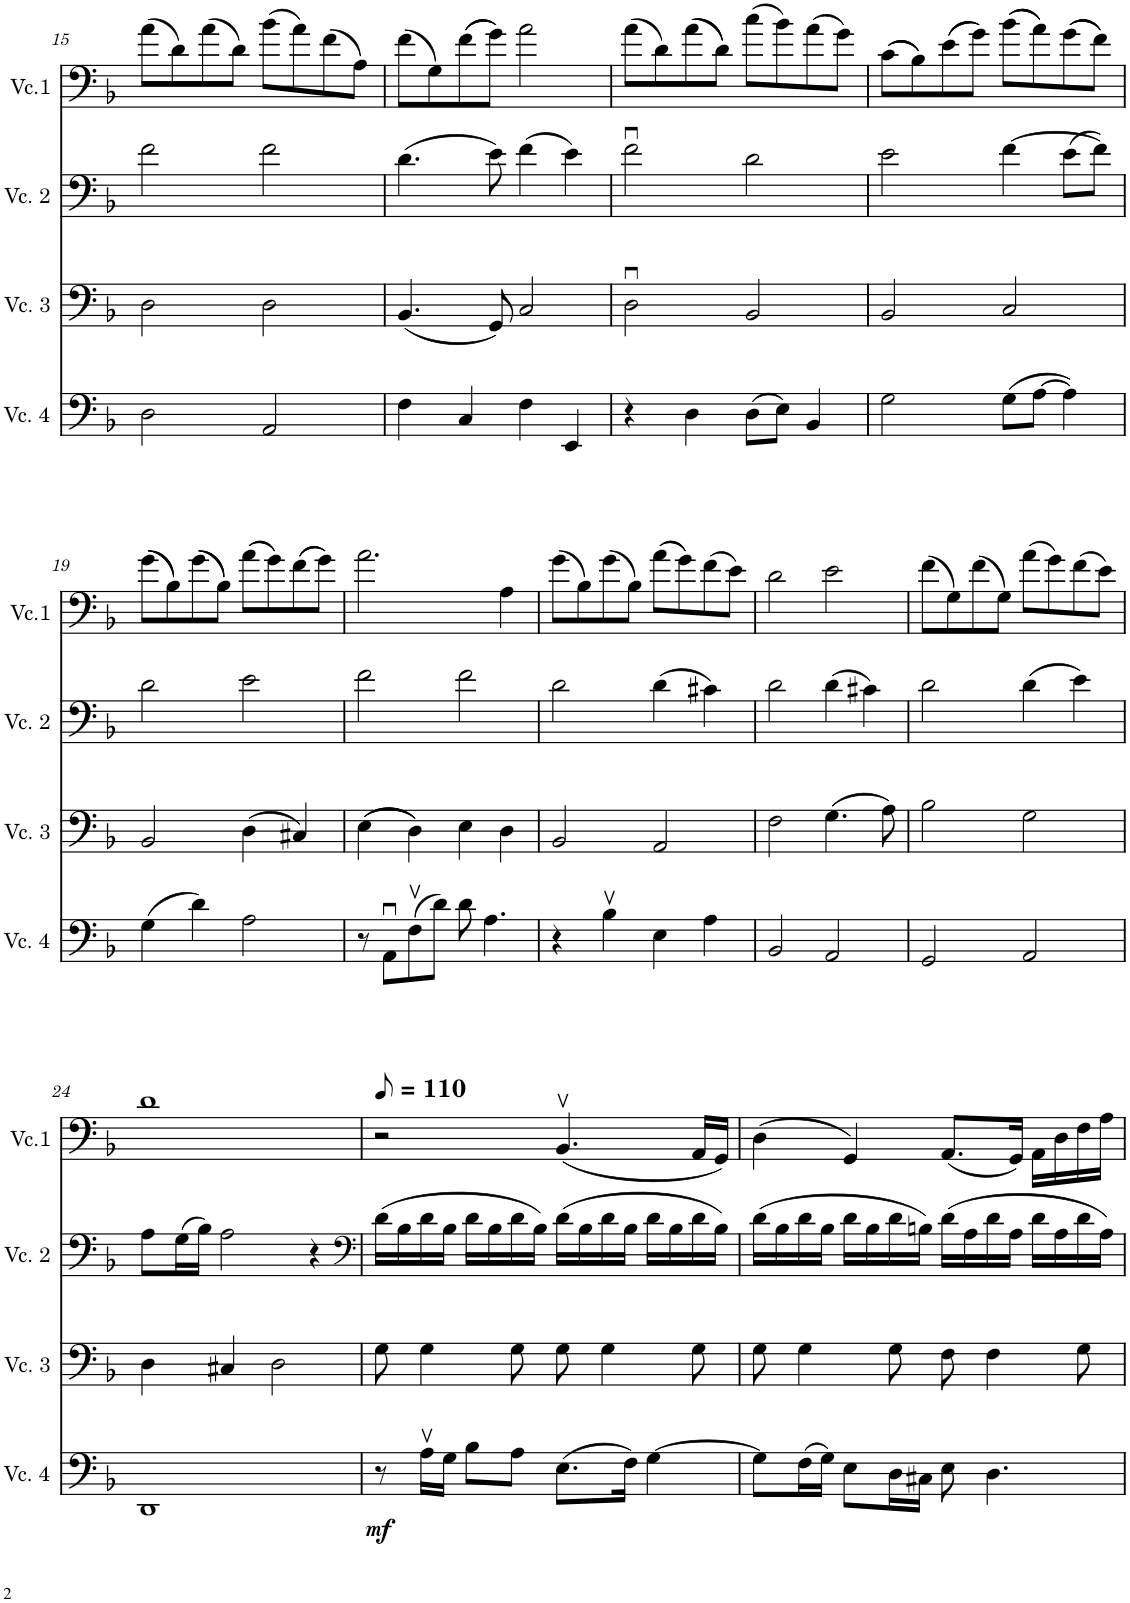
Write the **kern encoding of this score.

**kern	**dynam	**kern	**kern	**kern
*part4	*part4	*part3	*part2	*part1
*staff4	*staff4	*staff3	*staff2	*staff1
*I"Cello 4	*	*I"Cello 3	*I"Cello 2	*I"Cello 1
!!LO:PB:g=z
*clefF4	*	*clefF4	*clefF4	*clefF4
*k[b-]	*	*k[b-]	*k[b-]	*k[b-]
*M4/4	*	*M4/4	*M4/4	*M4/4
=15	=15	=15	=15	=15
2D\	.	2D\	2f\	(8a\L
.	.	.	.	8d\)
.	.	.	.	(8a\
.	.	.	.	8d\J)
2AA/	.	2D\	2f\	(8b-\L
.	.	.	.	8a\)
.	.	.	.	(8f\
.	.	.	.	8A\J)
=16	=16	=16	=16	=16
4F\	.	(4.BB-/	(4.d\	(8f\L
.	.	.	.	8G\)
4C/	.	.	.	((8f\
.	.	8GG/)	8e\)	8g\J))
4F\	.	2C/	(4f\	2a\
4EE/	.	.	4e\)	.
=17	=17	=17	=17	=17
4r	.	2Du\	2fu\	(8a\L
.	.	.	.	8d\)
4D\	.	.	.	((8a\
.	.	.	.	8d\J))
(8D\L	.	2BB-/	2d\	(8cc\L
8E\J)	.	.	.	8b-\)
4BB-/	.	.	.	(8a\
.	.	.	.	8g\J)
=18	=18	=18	=18	=18
2G\	.	2BB-/	2e\	((8c\L
.	.	.	.	8B-\))
.	.	.	.	((8e\
.	.	.	.	8g\J))
(8G\L	.	2C/	[4f\	((8b-\L
[8A\J	.	.	.	8a\))
4A\])	.	.	(8e\L	((8g\
.	.	.	8f\J])	8f\J))
!!LO:LB:g=z
=19	=19	=19	=19	=19
(4G\	.	2BB-/	2d\	((8g\L
.	.	.	.	8B-\))
4d\)	.	.	.	((8g\
.	.	.	.	8B-\J))
2A\	.	(4D\	2e\	((8a\L
.	.	.	.	8g\))
.	.	4C#X/)	.	((8f\
.	.	.	.	8g\J))
=20	=20	=20	=20	=20
8r	.	((4E\	2f\	2.a\
8AAu\L	.	.	.	.
(8Fv\	.	4D\))	.	.
8d\J)	.	.	.	.
8d\	.	4E\	2f\	.
4.A\	.	.	.	.
.	.	4D\	.	4A\
=21	=21	=21	=21	=21
4r	.	2BB-/	2d\	(8g\L
.	.	.	.	8B-\)
4B-v\	.	.	.	(8g\
.	.	.	.	8B-\J)
4E\	.	2AA/	(4d\	((8a\L
.	.	.	.	8g\))
4A\	.	.	4c#X\)	(8f\
.	.	.	.	8e\J)
=22	=22	=22	=22	=22
2BB-/	.	2F\	2d\	2d\
2AA/	.	(4.G\	(4d\	2e\
.	.	.	4c#X\)	.
.	.	8A\)	.	.
=23	=23	=23	=23	=23
2GG/	.	2B-\	2d\	(8f\L
.	.	.	.	8G\)
.	.	.	.	(8f\
.	.	.	.	8G\J)
2AA/	.	2G\	(4d\	(8a\L
.	.	.	.	8g\)
.	.	.	4e\)	(8f\
.	.	.	.	8e\J)
!!LO:LB:g=z
=24	=24	=24	=24	=24
1DD	.	4D\	8A\L	1d
.	.	.	(16G\L	.
.	.	.	16B-\JJ)	.
.	.	4C#X/	2A\	.
.	.	2D\	.	.
.	.	.	4r	.
=25	=25	=25	=25	=25
*	*	*	*clefF4	*
*	*	*	*	*MM55
!	!LO:DY:b	!	!	!
8r	mf	8G\	(16d\LL	2r
.	.	.	16B-\	.
16Av\LL	.	4G\	16d\	.
16G\JJ	.	.	16B-\JJ	.
8B-\L	.	.	16d\LL	.
.	.	.	16B-\	.
8A\J	.	8G\	16d\	.
.	.	.	16B-\JJ)	.
(8.E\L	.	8G\	(16d\LL	(4.BB-v/
.	.	.	16B-\	.
.	.	4G\	16d\	.
16F\Jk)	.	.	16B-\JJ	.
[4G\	.	.	16d\LL	.
.	.	.	16B-\	.
.	.	8G\	16d\	16AA/LL
.	.	.	16B-\JJ)	16GG/JJ)
=26	=26	=26	=26	=26
8G\L]	.	8G\	(16d\LL	(4D\
.	.	.	16B-\	.
(16F\L	.	4G\	16d\	.
16G\JJ)	.	.	16B-\JJ	.
8E\L	.	.	16d\LL	4GG/)
.	.	.	16B-\	.
16D\L	.	8G\	16d\	.
16C#X\JJ	.	.	16Bn\JJ)	.
8E\	.	8F\	(16d\LL	(8.AA/L
.	.	.	16A\	.
4.D\	.	4F\	16d\	.
.	.	.	16A\JJ	16GG/Jk)
.	.	.	16d\LL	16AA\LL
.	.	.	16A\	16D\
.	.	8G\	16d\	16F\
.	.	.	16A\JJ)	16A\JJ
=	=	=	=	=
*-	*-	*-	*-	*-
